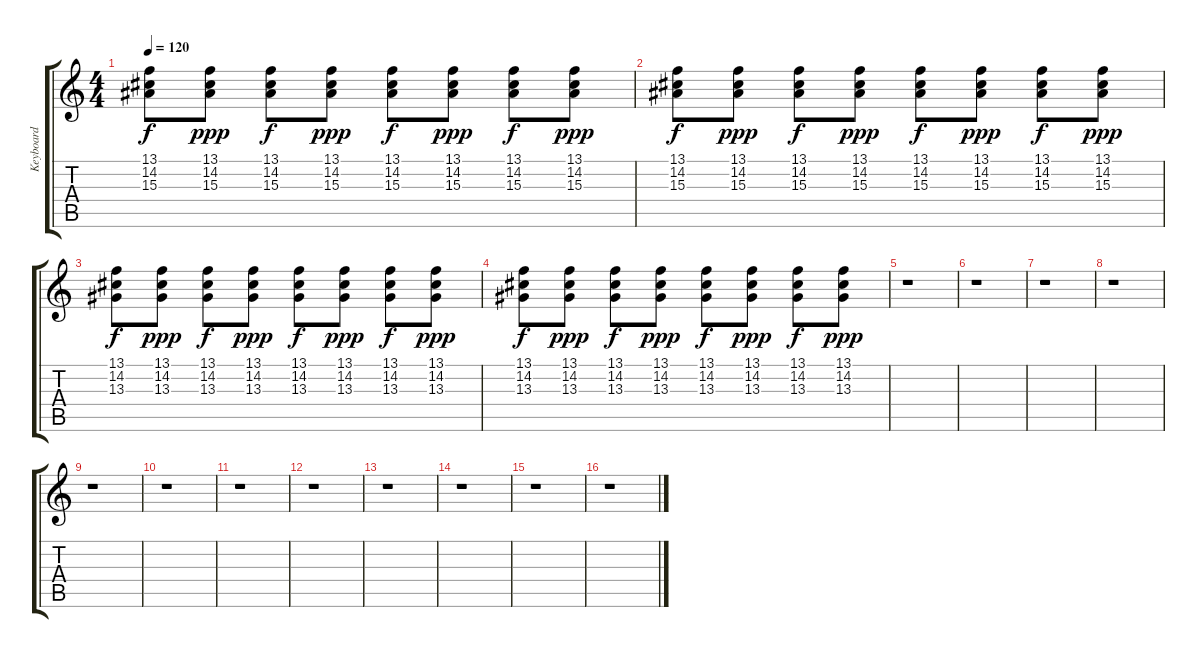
\track ("Keyboard" "Keyboard") {instrument drawbarorgan}
\staff {score tabs}
\tuning (E4 B3 G3 D3 A2 E2) {hide}
\ts (4 4)
\tempo 120
\clef g2
\ks c
(13.1 14.2 15.3).8{dy f} (13.1 14.2 15.3).8{dy ppp} (13.1 14.2 15.3).8{dy f} (13.1 14.2 15.3).8{dy ppp} (13.1 14.2 15.3).8{dy f} (13.1 14.2 15.3).8{dy ppp} (13.1 14.2 15.3).8{dy f} (13.1 14.2 15.3).8{dy ppp} |
(13.1 14.2 15.3).8{dy f} (13.1 14.2 15.3).8{dy ppp} (13.1 14.2 15.3).8{dy f} (13.1 14.2 15.3).8{dy ppp} (13.1 14.2 15.3).8{dy f} (13.1 14.2 15.3).8{dy ppp} (13.1 14.2 15.3).8{dy f} (13.1 14.2 15.3).8{dy ppp} |
(13.1 14.2 13.3).8{dy f} (13.1 14.2 13.3).8{dy ppp} (13.1 14.2 13.3).8{dy f} (13.1 14.2 13.3).8{dy ppp} (13.1 14.2 13.3).8{dy f} (13.1 14.2 13.3).8{dy ppp} (13.1 14.2 13.3).8{dy f} (13.1 14.2 13.3).8{dy ppp} |
(13.1 14.2 13.3).8{dy f} (13.1 14.2 13.3).8{dy ppp} (13.1 14.2 13.3).8{dy f} (13.1 14.2 13.3).8{dy ppp} (13.1 14.2 13.3).8{dy f} (13.1 14.2 13.3).8{dy ppp} (13.1 14.2 13.3).8{dy f} (13.1 14.2 13.3).8{dy ppp} |
r.1 |
r.1 |
r.1 |
r.1 |
r.1 |
r.1 |
r.1 |
r.1 |
r.1 |
r.1 |
r.1 |
r.1
